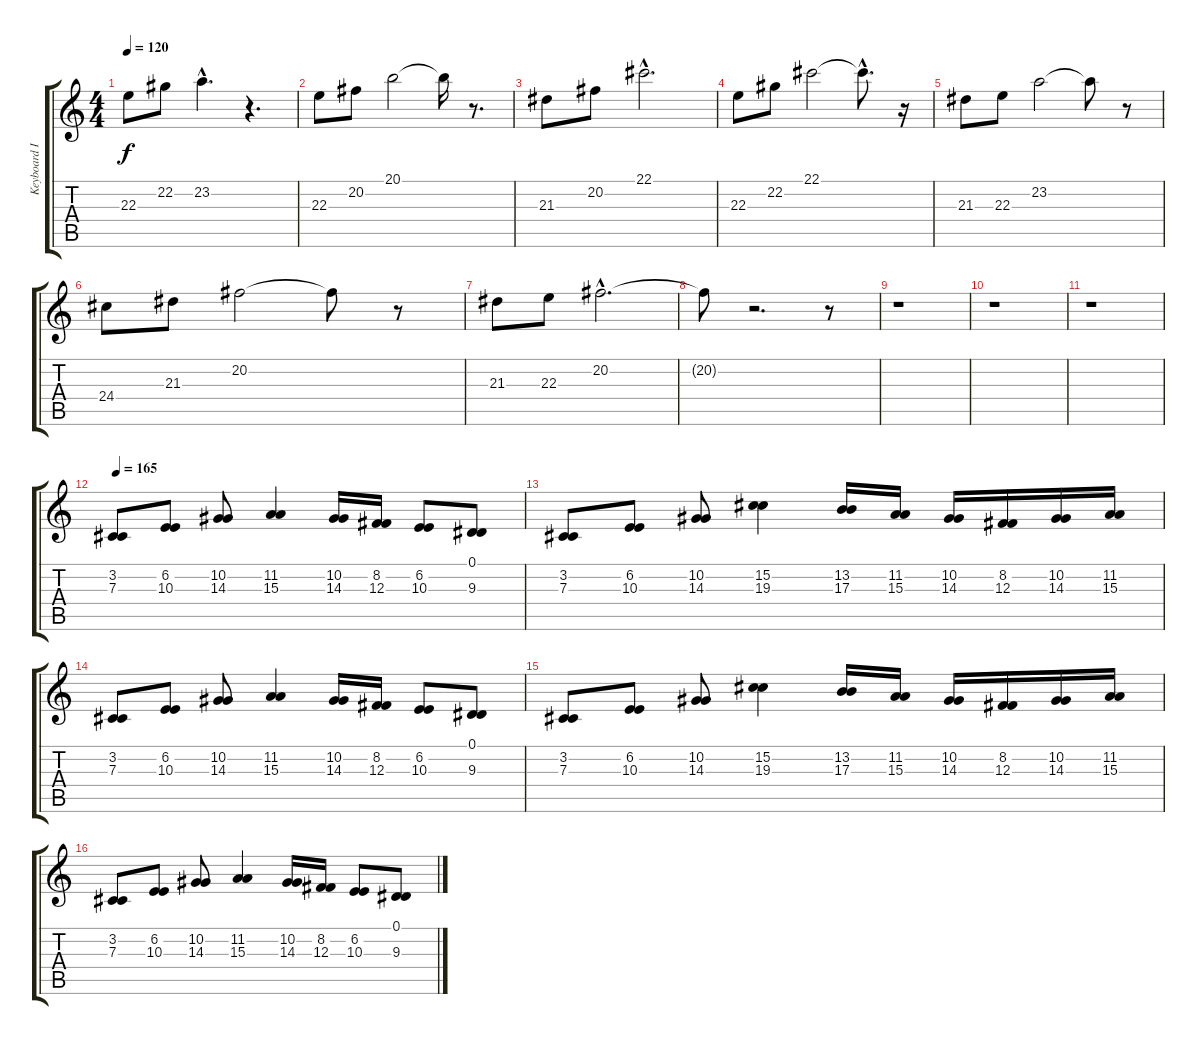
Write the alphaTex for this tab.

\track ("Keyboard II" "Keyboard I") {instrument lead1square}
\staff {score tabs}
\tuning (Eb4 Bb3 Gb3 Db3 Ab2 Eb2) {hide}
\ts (4 4)
\tempo 120
\clef g2
\ks c
22.3.8{dy f} 22.2.8 23.2{hac}.4{d} r.4{d} |
22.3.8 20.2.8 20.1.2 20.1{t}.16 r.8{d} |
21.3.8 20.2.8 22.1{hac}.2{d} |
22.3.8{volume 16 balance 8} 22.2.8 22.1.2{volume 16 balance 8} 22.1{hac t}.8{d} r.16 |
21.3.8{volume 16 balance 8} 22.3.8 23.2.2 23.2{t}.8 r.8 |
24.4.8 21.3.8 20.2.2 20.2{t}.8 r.8 |
21.3.8 22.3.8 20.2{hac}.2{d} |
20.2{t}.8 r.2{d} r.8 |
r.1 |
r.1 |
r.1 |
\tempo 165
(3.2 7.3).8{volume 15 balance 8} (6.2 10.3).8 (10.2 14.3).8 (11.2 15.3).4 (10.2 14.3).16 (8.2 12.3).16 (6.2 10.3).8 (0.1 9.3).8 |
(3.2 7.3).8 (6.2 10.3).8 (10.2 14.3).8 (15.2 19.3).4 (13.2 17.3).16 (11.2 15.3).16 (10.2 14.3).16 (8.2 12.3).16 (10.2 14.3).16 (11.2 15.3).16 |
(3.2 7.3).8{volume 15 balance 8} (6.2 10.3).8 (10.2 14.3).8 (11.2 15.3).4 (10.2 14.3).16 (8.2 12.3).16 (6.2 10.3).8 (0.1 9.3).8 |
(3.2 7.3).8{volume 16 balance 8} (6.2 10.3).8 (10.2 14.3).8 (15.2 19.3).4 (13.2 17.3).16 (11.2 15.3).16 (10.2 14.3).16 (8.2 12.3).16 (10.2 14.3).16 (11.2 15.3).16 |
(3.2 7.3).8{volume 16 balance 8} (6.2 10.3).8 (10.2 14.3).8 (11.2 15.3).4 (10.2 14.3).16 (8.2 12.3).16 (6.2 10.3).8 (0.1 9.3).8
